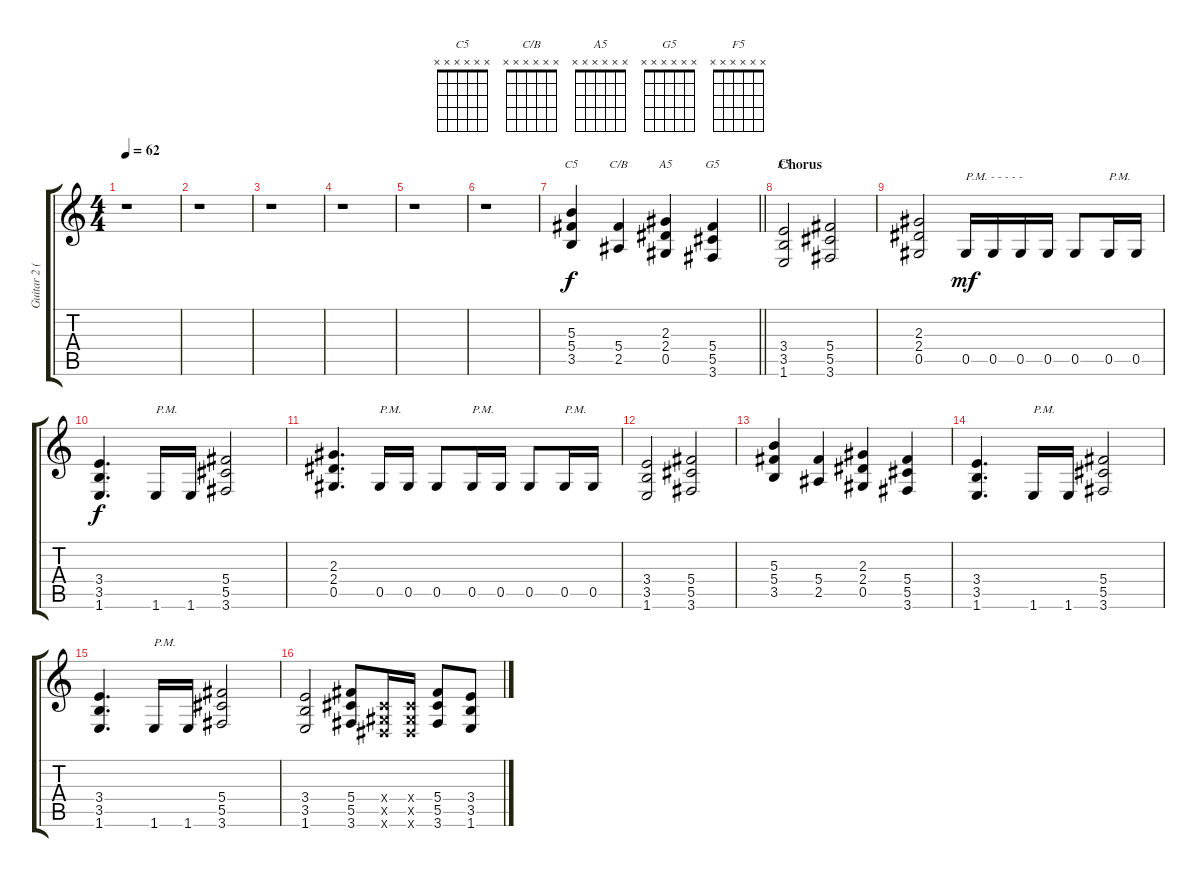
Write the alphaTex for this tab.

\track ("Guitar 2 (Izzy)" "Guitar 2 (") {instrument overdrivenguitar}
\staff {score tabs}
\tuning (Eb4 Bb3 Gb3 Db3 Ab2 Eb2) {hide}
\chord ("C5" x x x x x x)
\chord ("C/B" x x x x x x)
\chord ("A5" x x x x x x)
\chord ("G5" x x x x x x)
\chord ("F5" x x x x x x)
\ts (4 4)
\tempo 62
\clef g2
\ks c
r.1{dy f} |
r.1 |
r.1 |
r.1 |
r.1 |
r.1 |
\barLineRight lightlight
(5.3 5.4 3.5).4{ch "C5"} (5.4 2.5).4{ch "C/B"} (2.3 2.4 0.5).4{ch "A5"} (5.4 5.5 3.6).4{ch "G5"} |
\section ("" "Chorus")
(3.4 3.5 1.6).2{ch "F5"} (5.4 5.5 3.6).2 |
(2.3 2.4 0.5).2 0.5.16{txt "P.M. - - - - - " dy mf} 0.5.16 0.5.16 0.5.16 0.5.8 0.5.16{txt "P.M."} 0.5.16 |
(3.4 3.5 1.6).4{d dy f} 1.6.16{txt "P.M."} 1.6.16 (5.4 5.5 3.6).2 |
(2.3 2.4 0.5).4{d} 0.5.16{txt "P.M."} 0.5.16 0.5.8 0.5.16{txt "P.M."} 0.5.16 0.5.8 0.5.16{txt "P.M."} 0.5.16 |
(3.4 3.5 1.6).2 (5.4 5.5 3.6).2 |
(5.3 5.4 3.5).4 (5.4 2.5).4 (2.3 2.4 0.5).4 (5.4 5.5 3.6).4 |
(3.4 3.5 1.6).4{d} 1.6.16{txt "P.M."} 1.6.16 (5.4 5.5 3.6).2 |
(3.4 3.5 1.6).4{d} 1.6.16{txt "P.M."} 1.6.16 (5.4 5.5 3.6).2 |
(3.4 3.5 1.6).2 (5.4 5.5 3.6).8 (0.4{x} 0.5{x} 0.6{x}).16 (0.4{x} 0.5{x} 0.6{x}).16 (5.4 5.5 3.6).8 (3.4 3.5 1.6).8
